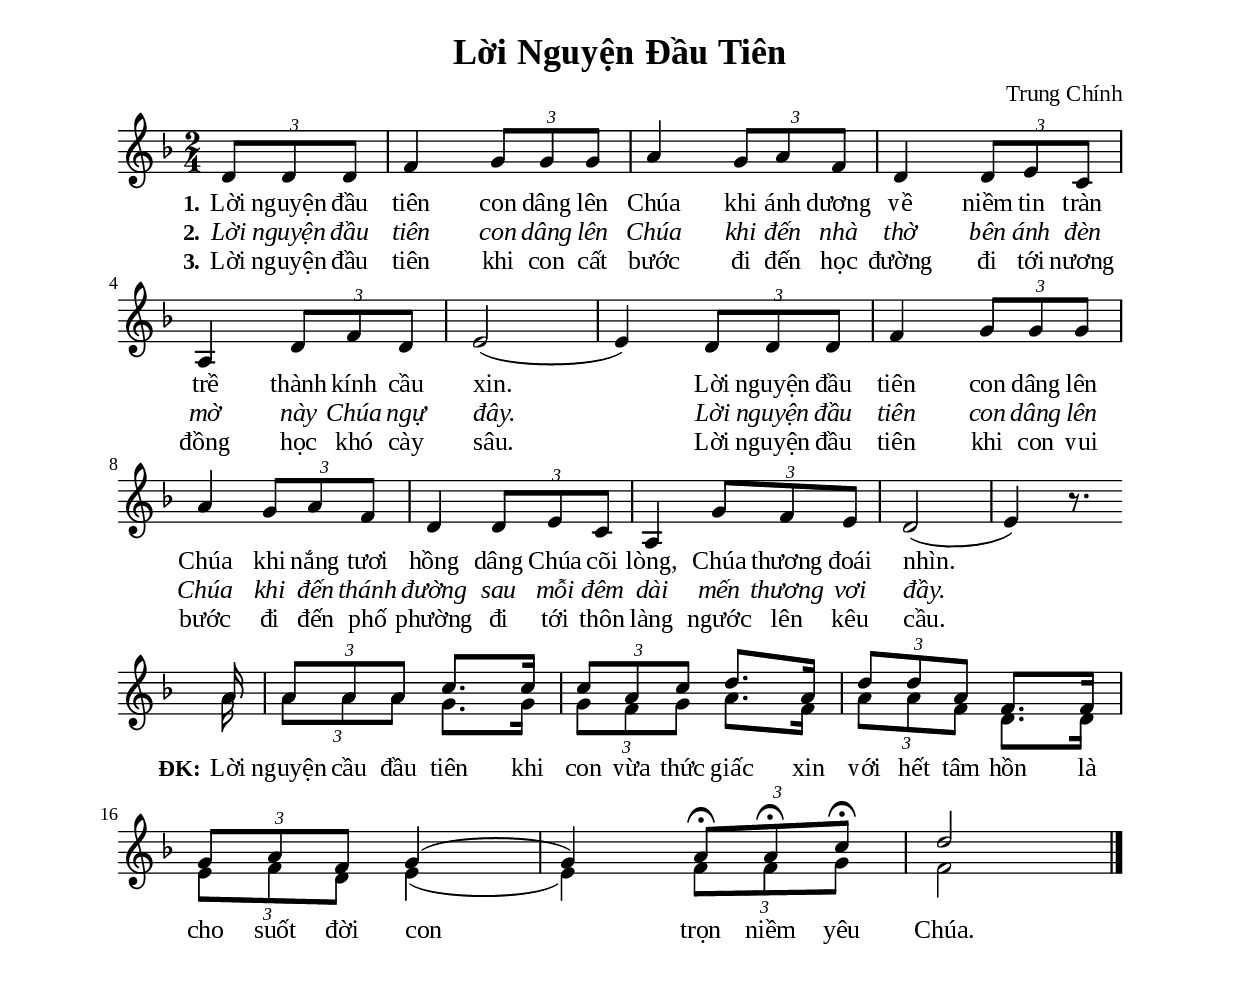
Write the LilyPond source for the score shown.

% Cài đặt chung
\version "2.20.0"
\include "english.ly"

\header {
  title = "Lời Nguyện Đầu Tiên"
  composer = "Trung Chính"
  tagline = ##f
}

global = {
  \key d \minor
  \time 2/4
}

\paper {
  #(set-paper-size "a4")
  top-margin = 15\mm
  bottom-margin = 15\mm
  left-margin = 20\mm
  right-margin = 20\mm
  indent = #0
  #(define fonts
	 (make-pango-font-tree "Liberation Serif"
	 		       "Liberation Serif"
			       "Liberation Serif"
			       (/ 20 20)))
}

inNghieng = { \override LyricText.font-shape = #'italic }

% Nhạc phiên khúc
nhacPhienKhuc = \relative c'' {
  \partial 4 \tuplet 3/2 { d,8 d d } |
  f4 \tuplet 3/2 { g8 g g } |
  a4 \tuplet 3/2 { g8 a f } |
  d4 \tuplet 3/2 { d8 e c } |
  a4 \tuplet 3/2 { d8 f d } |
  e2 ( |
  e4) \tuplet 3/2 { d8 d d } |
  f4 \tuplet 3/2 { g8 g g } |
  a4 \tuplet 3/2 { g8 a f } |
  d4 \tuplet 3/2 { d8 e c } |
  a4 \tuplet 3/2 { g'8 f e } |
  d2 ( |
  e4) r8.
}

% Nhạc điệp khúc
nhacDiepKhucSop = \relative c'' {
  \set Score.currentBarNumber = #13
  \partial 16 a16 |
  \tuplet 3/2 { a8 a a } c8. c16 |
  \tuplet 3/2 { c8 a c } d8. a16 |
  \tuplet 3/2 { d8 d a } f8. f16 |
  \tuplet 3/2 { g8 a f } g4 ( |
  g) \tuplet 3/2 { a8 \fermata a \fermata c \fermata } |
  d2 \bar "|."
}

nhacDiepKhucBass = \relative c'' {
  \partial 16 a16 |
  \tuplet 3/2 { a8 a a } g8. g16 |
  \tuplet 3/2 { g8 f g } a8. f16 |
  \tuplet 3/2 { a8 a f } d8. d16 |
  \tuplet 3/2 { e8 f d } e4 ( |
  e) \tuplet 3/2 { f8 f g } |
  f2
}

% Lời phiên khúc
loiPhienKhucMot = \lyricmode {
  \set stanza = #"1."
  Lời nguyện đầu tiên con dâng lên Chúa khi ánh dương về
  niềm tin tràn trề thành kính cầu xin.
  Lời nguyện đầu tiên con dâng lên Chúa khi nắng tươi hồng
  dâng Chúa cõi lòng, Chúa thương đoái nhìn.
}

loiPhienKhucHai = \lyricmode {
  \set stanza = #"2."
  Lời nguyện đầu tiên con dâng lên Chúa
  khi đến nhà thờ bên ánh đèn mờ này Chúa ngự đây.
  Lời nguyện đầu tiên con dâng lên Chúa
  khi đến thánh đường sau mỗi đêm dài mến thương vơi đầy.
}

loiPhienKhucBa = \lyricmode {
  \set stanza = #"3."
  Lời nguyện đầu tiên khi con cất bước đi đến học đường
  đi tới nương đồng học khó cày sâu.
  Lời nguyện đầu tiên khi con vui bước
  đi đến phố phường đi tới thôn làng ngước lên kêu cầu.
}

% Lời điệp khúc
loiDiepKhuc = \lyricmode {
  \set stanza = #"ĐK:"
  Lời nguyện cầu đầu tiên khi con vừa thức giấc
  xin với hết tâm hồn là cho suốt đời con trọn niềm yêu Chúa.
}

% Dàn trang
\score {
  \new ChoirStaff <<
    \new Staff = verses <<
      \new Voice = "verse" {
        \global \stemNeutral \nhacPhienKhuc
      }
    >>
    \new Lyrics \lyricsto verse \loiPhienKhucMot
    \new Lyrics \with \inNghieng \lyricsto verse \loiPhienKhucHai
    \new Lyrics \lyricsto verse \loiPhienKhucBa
  >>
}

\score {
  \new ChoirStaff <<
    \new Staff = chorus <<
      \override Staff.TimeSignature.transparent = ##t
      \new Voice = "sopranos" {
        \voiceOne \global \stemUp \nhacDiepKhucSop
      }
      \new Voice = "basses" {
        \voiceTwo \global \stemDown \nhacDiepKhucBass
      }
    >>
    \new Lyrics = basses
    \context Lyrics = basses \lyricsto sopranos \loiDiepKhuc
  >>
}

